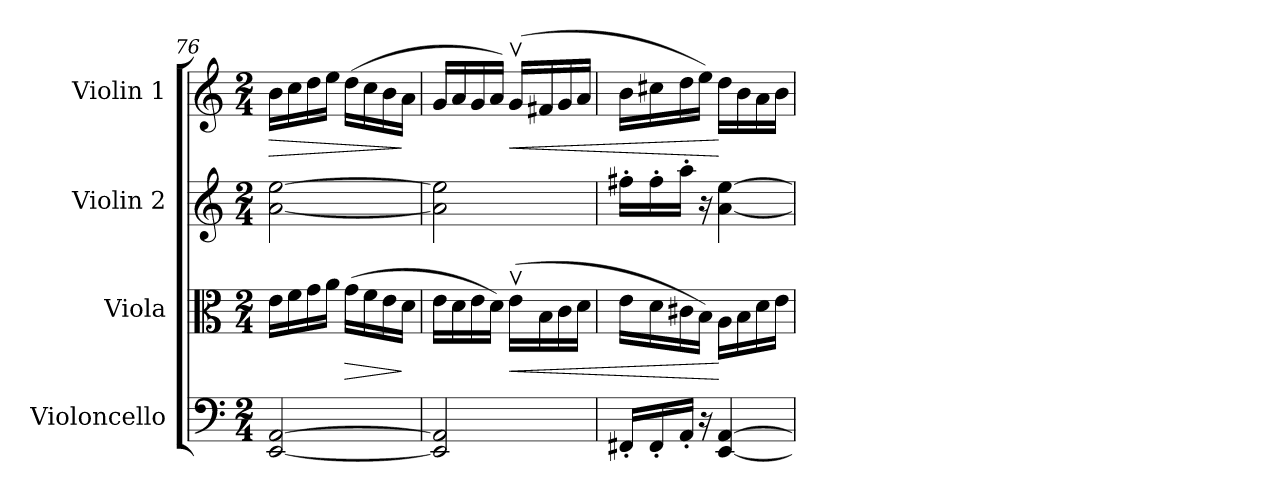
**kern	**kern	**dynam	**kern	**kern	**dynam
*part4	*part3	*part3	*part2	*part1	*part1
*staff4	*staff3	*staff3	*staff2	*staff1	*staff1
*I"Violoncello	*I"Viola	*	*I"Violin 2	*I"Violin 1	*
*I'Vc	*I'Vla	*	*I'Vln	*I'Vln	*
*clefF4	*clefC3	*	*clefG2	*clefG2	*
*k[]	*k[]	*	*k[]	*k[]	*
*M2/4	*M2/4	*	*M2/4	*M2/4	*
=76	=76	=76	=76	=76	=76
!	!	!	!	!	!LO:HP:b
[2EE/ [2AA/	16e\LL	.	[2a\ [2ee\	16b\LL	>
.	16f\	.	.	16cc\	.
.	16g\	.	.	16dd\	.
.	16a\JJ	.	.	16ee\JJ	.
!	!	!LO:HP:b	!	!	!
.	(16g\LL	>	.	(16dd\LL	.
.	16f\	.	.	16cc\	.
.	16e\	.	.	16b\	.
.	16d\JJ	]	.	16a\JJ	]
!!LO:LB:g=z
=77	=77	=77	=77	=77	=77
2EE/] 2AA/]	16e\LL	.	2a\] 2ee\]	16g/LL	.
.	16d\	.	.	16a/	.
.	16e\	.	.	16g/	.
.	16d\JJ)	.	.	16a/JJ)	.
!	!	!LO:HP:b	!	!	!LO:HP:b
.	(16ev\LL	<	.	(16gv/LL	<
.	16B\	.	.	16f#X/	.
.	16c\	.	.	16g/	.
.	16d\JJ	.	.	16a/JJ	.
=78	=78	=78	=78	=78	=78
16FF#X'/LL	16e\LL	.	16ff#X'\LL	16b\LL	.
16FF#'/	16d\	.	16ff#'\	16cc#X\	.
16AA'/JJ	16c#X\	.	16aa'\JJ	16dd\	.
16r	16B\JJ)	.	16r	16ee\JJ)	.
[4EE/ [4AA/	16A\LL	[	[4a\ [4ee\	16dd\LL	[
.	16B\	.	.	16b\	.
.	16d\	.	.	16a\	.
.	16e\JJ	.	.	16b\JJ	.
=	=	=	=	=	=
*-	*-	*-	*-	*-	*-
